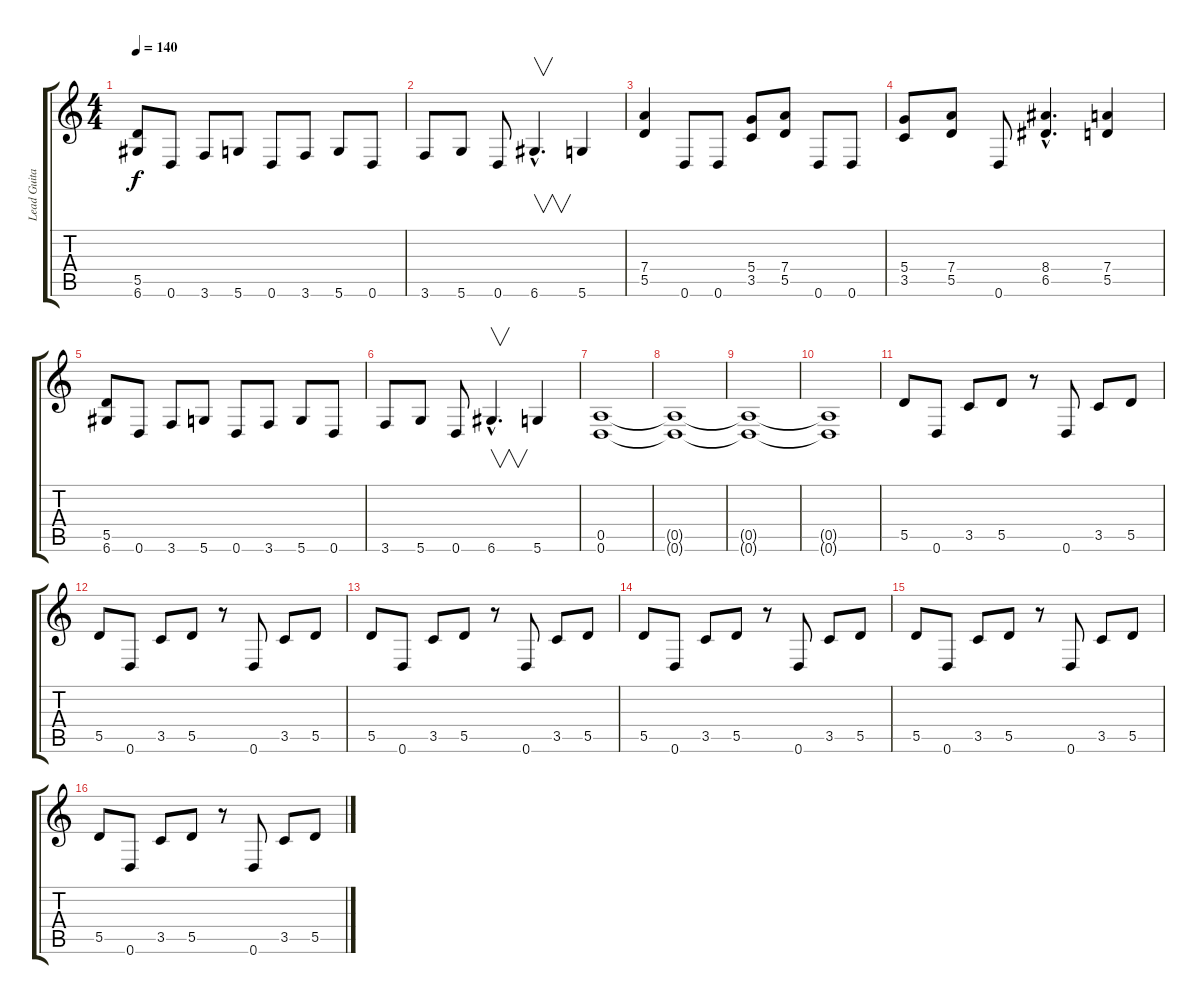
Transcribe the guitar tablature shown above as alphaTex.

\track ("Lead Guitar" "Lead Guita") {instrument distortionguitar}
\staff {score tabs}
\tuning (E4 B3 G3 D3 A2 D2) {hide}
\ts (4 4)
\tempo 140
\clef g2
\ks c
(5.5 6.6).8{dy f} 0.6.8 3.6.8 5.6.8 0.6.8 3.6.8 5.6.8 0.6.8 |
3.6.8 5.6.8 0.6.8 6.6{hac}.4{v d} 5.6.4 |
(7.4 5.5).4 0.6.8 0.6.8 (5.4 3.5).8 (7.4 5.5).8 0.6.8 0.6.8 |
(5.4 3.5).8 (7.4 5.5).8 0.6.8 (8.4{hac} 6.5{hac}).4{d} (7.4 5.5).4 |
(5.5 6.6).8 0.6.8 3.6.8 5.6.8 0.6.8 3.6.8 5.6.8 0.6.8 |
3.6.8 5.6.8 0.6.8 6.6{hac}.4{v d} 5.6.4 |
(0.5 0.6).1 |
(0.5{t} 0.6{t}).1 |
(0.5{t} 0.6{t}).1 |
(0.5{t} 0.6{t}).1 |
5.5.8 0.6.8 3.5.8 5.5.8 r.8 0.6.8 3.5.8 5.5.8 |
5.5.8 0.6.8 3.5.8 5.5.8 r.8 0.6.8 3.5.8 5.5.8 |
5.5.8 0.6.8 3.5.8 5.5.8 r.8 0.6.8 3.5.8 5.5.8 |
5.5.8 0.6.8 3.5.8 5.5.8 r.8 0.6.8 3.5.8 5.5.8 |
5.5.8 0.6.8 3.5.8 5.5.8 r.8 0.6.8 3.5.8 5.5.8 |
5.5.8 0.6.8 3.5.8 5.5.8 r.8 0.6.8 3.5.8 5.5.8
